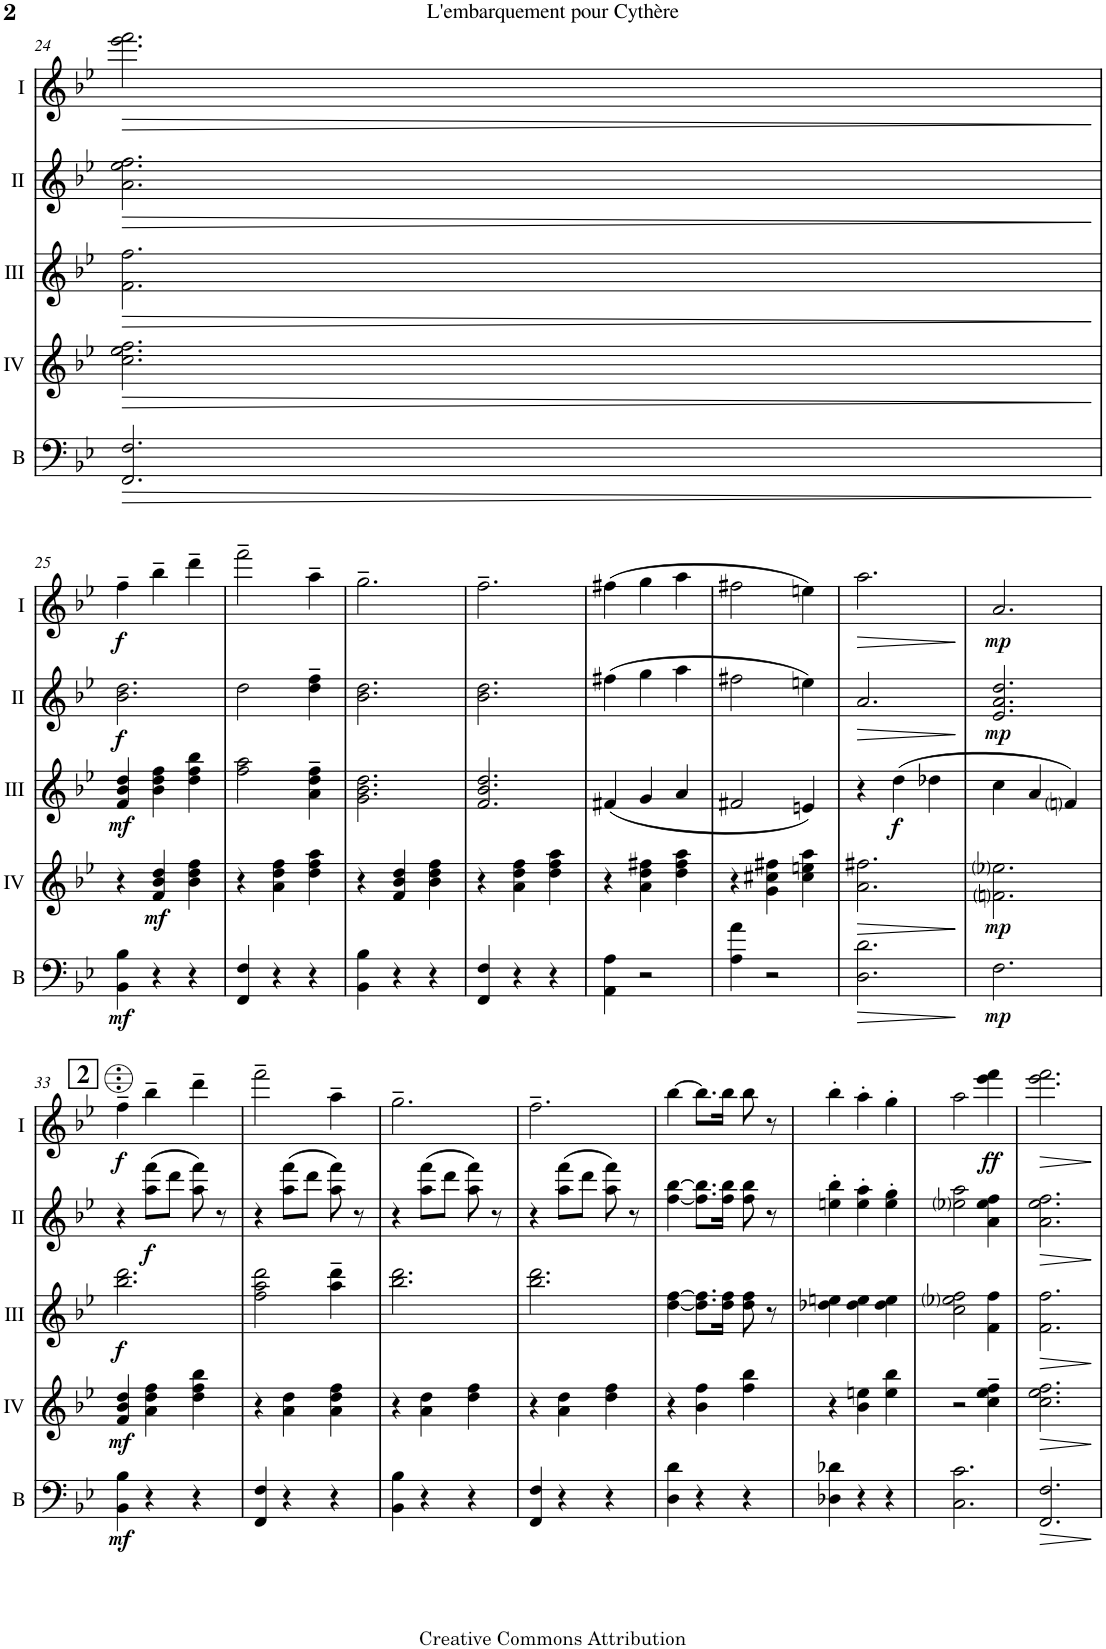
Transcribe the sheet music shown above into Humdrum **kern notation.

**kern	**dynam	**kern	**dynam	**kern	**dynam	**kern	**dynam	**kern	**dynam
*part5	*part5	*part4	*part4	*part3	*part3	*part2	*part2	*part1	*part1
*staff5	*staff5	*staff4	*staff4	*staff3	*staff3	*staff2	*staff2	*staff1	*staff1
*I"Bass	*	*I"Acc. 4	*	*I"Acc. 3	*	*I"Acc. 2	*	*I"Acc. 1	*
*I'B	*	*	*	*	*	*	*	*	*
!!LO:PB:g=z
*clefF4	*	*clefG2	*	*clefG2	*	*clefG2	*	*clefG2	*
*Trd7c12	*	*Trd7c12	*	*Trd7c12	*	*	*	*	*
*k[b-e-]	*	*k[b-e-]	*	*k[b-e-]	*	*k[b-e-]	*	*k[b-e-]	*
*M3/4	*	*M3/4	*	*M3/4	*	*M3/4	*	*M3/4	*
=24	=24	=24	=24	=24	=24	=24	=24	=24	=24
!	!LO:HP:b	!	!LO:HP:b	!	!LO:HP:b	!	!LO:HP:b	!	!LO:HP:b
2.FF/ 2.F/	>	2.cc\ 2.ee-\ 2.ff\	>	2.f\ 2.ff\	>	2.a\ 2.ee-\ 2.ff\	>	2.eee-\ 2.fff\	>
.	]	.	]	.	]	.	]	.	]
!!LO:LB:g=z
=25	=25	=25	=25	=25	=25	=25	=25	=25	=25
!	!LO:DY:b	!	!	!	!LO:DY:b	!	!LO:DY:b	!	!LO:DY:b
4BB-\ 4B-\	mf	4r	.	4f/ 4b-/ 4dd/	mf	2.b-\ 2.dd\	f	4ff~\	f
!	!	!	!LO:DY:b	!	!	!	!	!	!
4r	.	4f/ 4b-/ 4dd/	mf	4b-\ 4dd\ 4ff\	.	.	.	4bb-~\	.
4r	.	4b-\ 4dd\ 4ff\	.	4dd\ 4ff\ 4bb-\	.	.	.	4ddd~\	.
=26	=26	=26	=26	=26	=26	=26	=26	=26	=26
4FF/ 4F/	.	4r	.	2ff\ 2aa\	.	2dd\	.	2fff~\	.
4r	.	4a\ 4dd\ 4ff\	.	.	.	.	.	.	.
4r	.	4dd\ 4ff\ 4aa\	.	4a\~ 4dd\~ 4ff\~	.	4dd\~ 4ff\~	.	4aa~\	.
=27	=27	=27	=27	=27	=27	=27	=27	=27	=27
4BB-\ 4B-\	.	4r	.	2.g\ 2.b-\ 2.dd\	.	2.b-\ 2.dd\	.	2.gg~\	.
4r	.	4f/ 4b-/ 4dd/	.	.	.	.	.	.	.
4r	.	4b-\ 4dd\ 4ff\	.	.	.	.	.	.	.
=28	=28	=28	=28	=28	=28	=28	=28	=28	=28
4FF/ 4F/	.	4r	.	2.f/ 2.b-/ 2.dd/	.	2.b-\ 2.dd\	.	2.ff~\	.
4r	.	4a\ 4dd\ 4ff\	.	.	.	.	.	.	.
4r	.	4dd\ 4ff\ 4aa\	.	.	.	.	.	.	.
=29	=29	=29	=29	=29	=29	=29	=29	=29	=29
4AA\ 4A\	.	4r	.	(4f#X/	.	(4ff#X\	.	(4ff#X\	.
2r	.	4a\ 4dd\ 4ff#X\	.	4g/	.	4gg\	.	4gg\	.
.	.	4dd\ 4ff#\ 4aa\	.	4a/	.	4aa\	.	4aa\	.
=30	=30	=30	=30	=30	=30	=30	=30	=30	=30
4A\ 4a\	.	4r	.	2f#X/	.	2ff#X\	.	2ff#X\	.
2r	.	4g\ 4cc#X\ 4ff#X\	.	.	.	.	.	.	.
.	.	4cc#\ 4een\ 4aa\	.	4en/)	.	4een\)	.	4een\)	.
=31	=31	=31	=31	=31	=31	=31	=31	=31	=31
!	!LO:HP:b	!	!LO:HP:b	!	!	!	!LO:HP:b	!	!LO:HP:b
2.D\ 2.d\	>	2.a\ 2.ff#X\	>	4r	.	2.a/	>	2.aa\	>
!	!	!	!	!	!LO:DY:b	!	!	!	!
.	.	.	.	(4dd\	f	.	.	.	.
.	.	.	.	4dd-X\	.	.	.	.	.
.	]	.	]	.	.	.	]	.	]
=32	=32	=32	=32	=32	=32	=32	=32	=32	=32
!	!LO:DY:b	!	!LO:DY:b	!	!	!	!LO:DY:b	!	!LO:DY:b
2.F\	mp	2.fni\ 2.ee-i\	mp	4cc\	.	2.e-/ 2.a/ 2.dd/	mp	2.a/	mp
.	.	.	.	4a/	.	.	.	.	.
.	.	.	.	4fni/)	.	.	.	.	.
!!LO:LB:g=z
!!LO:REH:place=s1:a:B:cj:fs=14:t=2
=33	=33	=33	=33	=33	=33	=33	=33	=33	=33
!	!LO:DY:b	!	!LO:DY:b	!	!LO:DY:b	!	!	!	!LO:DY:b
4BB-\ 4B-\	mf	4f/ 4b-/ 4dd/	mf	2.bb-\ 2.ddd\	f	4r	.	4ff~\	f
!	!	!	!	!	!	!	!LO:DY:b	!	!
4r	.	4a\ 4dd\ 4ff\	.	.	.	(8aa\ 8fff\L	f	4bb-~\	.
.	.	.	.	.	.	8ddd\J	.	.	.
4r	.	4dd\ 4ff\ 4bb-\	.	.	.	8aa\ 8fff\)	.	4ddd~\	.
.	.	.	.	.	.	8r	.	.	.
=34	=34	=34	=34	=34	=34	=34	=34	=34	=34
4FF/ 4F/	.	4r	.	2ff\ 2aa\ 2ddd\	.	4r	.	2fff~\	.
4r	.	4a\ 4dd\	.	.	.	(8aa\ 8fff\L	.	.	.
.	.	.	.	.	.	8ddd\J	.	.	.
4r	.	4a\ 4dd\ 4ff\	.	4aa\~ 4ddd\~	.	8aa\ 8fff\)	.	4aa~\	.
.	.	.	.	.	.	8r	.	.	.
=35	=35	=35	=35	=35	=35	=35	=35	=35	=35
4BB-\ 4B-\	.	4r	.	2.bb-\ 2.ddd\	.	4r	.	2.gg~\	.
4r	.	4a\ 4dd\	.	.	.	(8aa\ 8fff\L	.	.	.
.	.	.	.	.	.	8ddd\J	.	.	.
4r	.	4dd\ 4ff\	.	.	.	8aa\ 8fff\)	.	.	.
.	.	.	.	.	.	8r	.	.	.
=36	=36	=36	=36	=36	=36	=36	=36	=36	=36
4FF/ 4F/	.	4r	.	2.bb-\ 2.ddd\	.	4r	.	2.ff~\	.
4r	.	4a\ 4dd\	.	.	.	(8aa\ 8fff\L	.	.	.
.	.	.	.	.	.	8ddd\J	.	.	.
4r	.	4dd\ 4ff\	.	.	.	8aa\ 8fff\)	.	.	.
.	.	.	.	.	.	8r	.	.	.
=37	=37	=37	=37	=37	=37	=37	=37	=37	=37
4D\ 4d\	.	4r	.	[4dd\ [4ff\	.	[4ff\ [4bb-\	.	[4bb-\	.
4r	.	4b-\ 4ff\	.	8.dd\] 8.ff\]L	.	8.ff\] 8.bb-\]L	.	8.bb-\L]	.
.	.	.	.	16dd\ 16ff\Jk	.	16ff\ 16bb-\Jk	.	16bb-\Jk	.
4r	.	4ff\ 4bb-\	.	8dd\ 8ff\	.	8ff\ 8bb-\	.	8bb-\	.
.	.	.	.	8r	.	8r	.	8r	.
=38	=38	=38	=38	=38	=38	=38	=38	=38	=38
4D-X\ 4d-X\	.	4r	.	4dd-X\ 4een\	.	4een\' 4bb-\'	.	4bb-'\	.
4r	.	4b-\ 4een\	.	4dd-\ 4ee\	.	4ee\' 4aa\'	.	4aa'\	.
4r	.	4ee\ 4bb-\	.	4dd-\ 4ee\	.	4ee\' 4gg\'	.	4gg'\	.
=39	=39	=39	=39	=39	=39	=39	=39	=39	=39
2.C\ 2.c\	.	2r	.	2cc\ 2ee-i\ 2ff\	.	2ee-i\ 2aa\	.	2aa\	.
!	!	!	!	!	!	!	!	!	!LO:DY:b
.	.	4cc\~ 4ee-\~ 4ff\~	.	4f\ 4ff\	.	4a\ 4ee-\ 4ff\	.	4eee-\ 4fff\	ff
=40	=40	=40	=40	=40	=40	=40	=40	=40	=40
!	!LO:HP:b	!	!LO:HP:b	!	!LO:HP:b	!	!LO:HP:b	!	!LO:HP:b
2.FF/ 2.F/	>	2.cc\ 2.ee-\ 2.ff\	>	2.f\ 2.ff\	>	2.a\ 2.ee-\ 2.ff\	>	2.eee-\ 2.fff\	>
.	]	.	]	.	]	.	]	.	]
=	=	=	=	=	=	=	=	=	=
*-	*-	*-	*-	*-	*-	*-	*-	*-	*-
